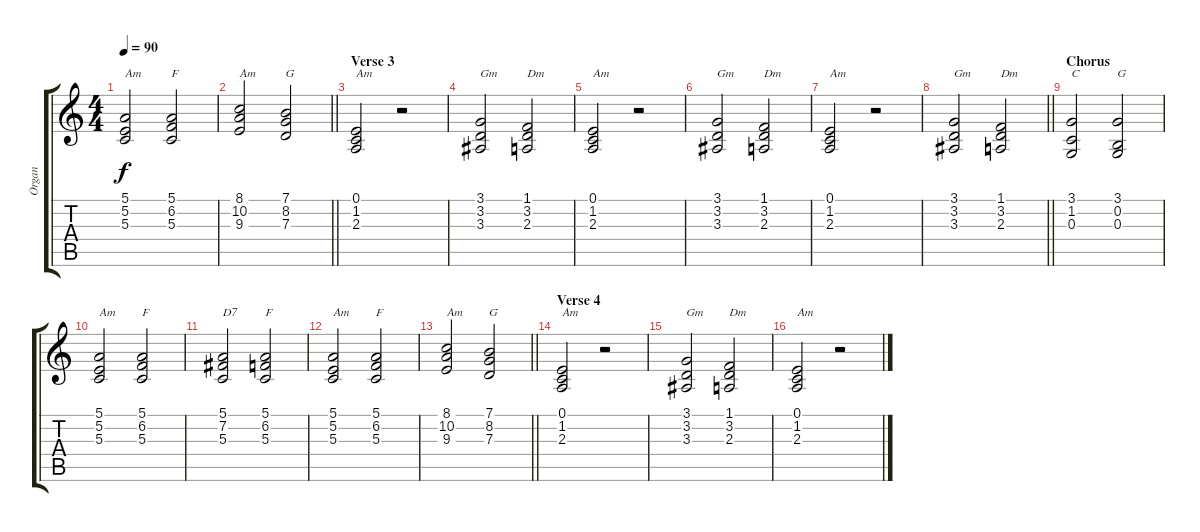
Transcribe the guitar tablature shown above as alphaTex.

\track ("Organ" "Organ") {instrument drawbarorgan}
\staff {score tabs}
\tuning (E4 B3 G3 D3 A2 E2) {hide}
\ts (4 4)
\tempo 90
\clef g2
\ks c
(5.1 5.2 5.3).2{txt "Am" dy f} (5.1 6.2 5.3).2{txt "F"} |
\barLineRight lightlight
(8.1 10.2 9.3).2{txt "Am"} (7.1 8.2 7.3).2{txt "G"} |
\section ("" "Verse 3")
(0.1 1.2 2.3).2{txt "Am"} r.2 |
(3.1 3.2 3.3).2{txt "Gm"} (1.1 3.2 2.3).2{txt "Dm"} |
(0.1 1.2 2.3).2{txt "Am"} r.2 |
(3.1 3.2 3.3).2{txt "Gm"} (1.1 3.2 2.3).2{txt "Dm"} |
(0.1 1.2 2.3).2{txt "Am"} r.2 |
\barLineRight lightlight
(3.1 3.2 3.3).2{txt "Gm"} (1.1 3.2 2.3).2{txt "Dm"} |
\section ("" "Chorus")
(3.1 1.2 0.3).2{txt "C"} (3.1 0.2 0.3).2{txt "G"} |
(5.1 5.2 5.3).2{txt "Am"} (5.1 6.2 5.3).2{txt "F"} |
(5.1 7.2 5.3).2{txt "D7"} (5.1 6.2 5.3).2{txt "F"} |
(5.1 5.2 5.3).2{txt "Am"} (5.1 6.2 5.3).2{txt "F"} |
\barLineRight lightlight
(8.1 10.2 9.3).2{txt "Am"} (7.1 8.2 7.3).2{txt "G"} |
\section ("" "Verse 4")
(0.1 1.2 2.3).2{txt "Am"} r.2 |
(3.1 3.2 3.3).2{txt "Gm"} (1.1 3.2 2.3).2{txt "Dm"} |
(0.1 1.2 2.3).2{txt "Am"} r.2
